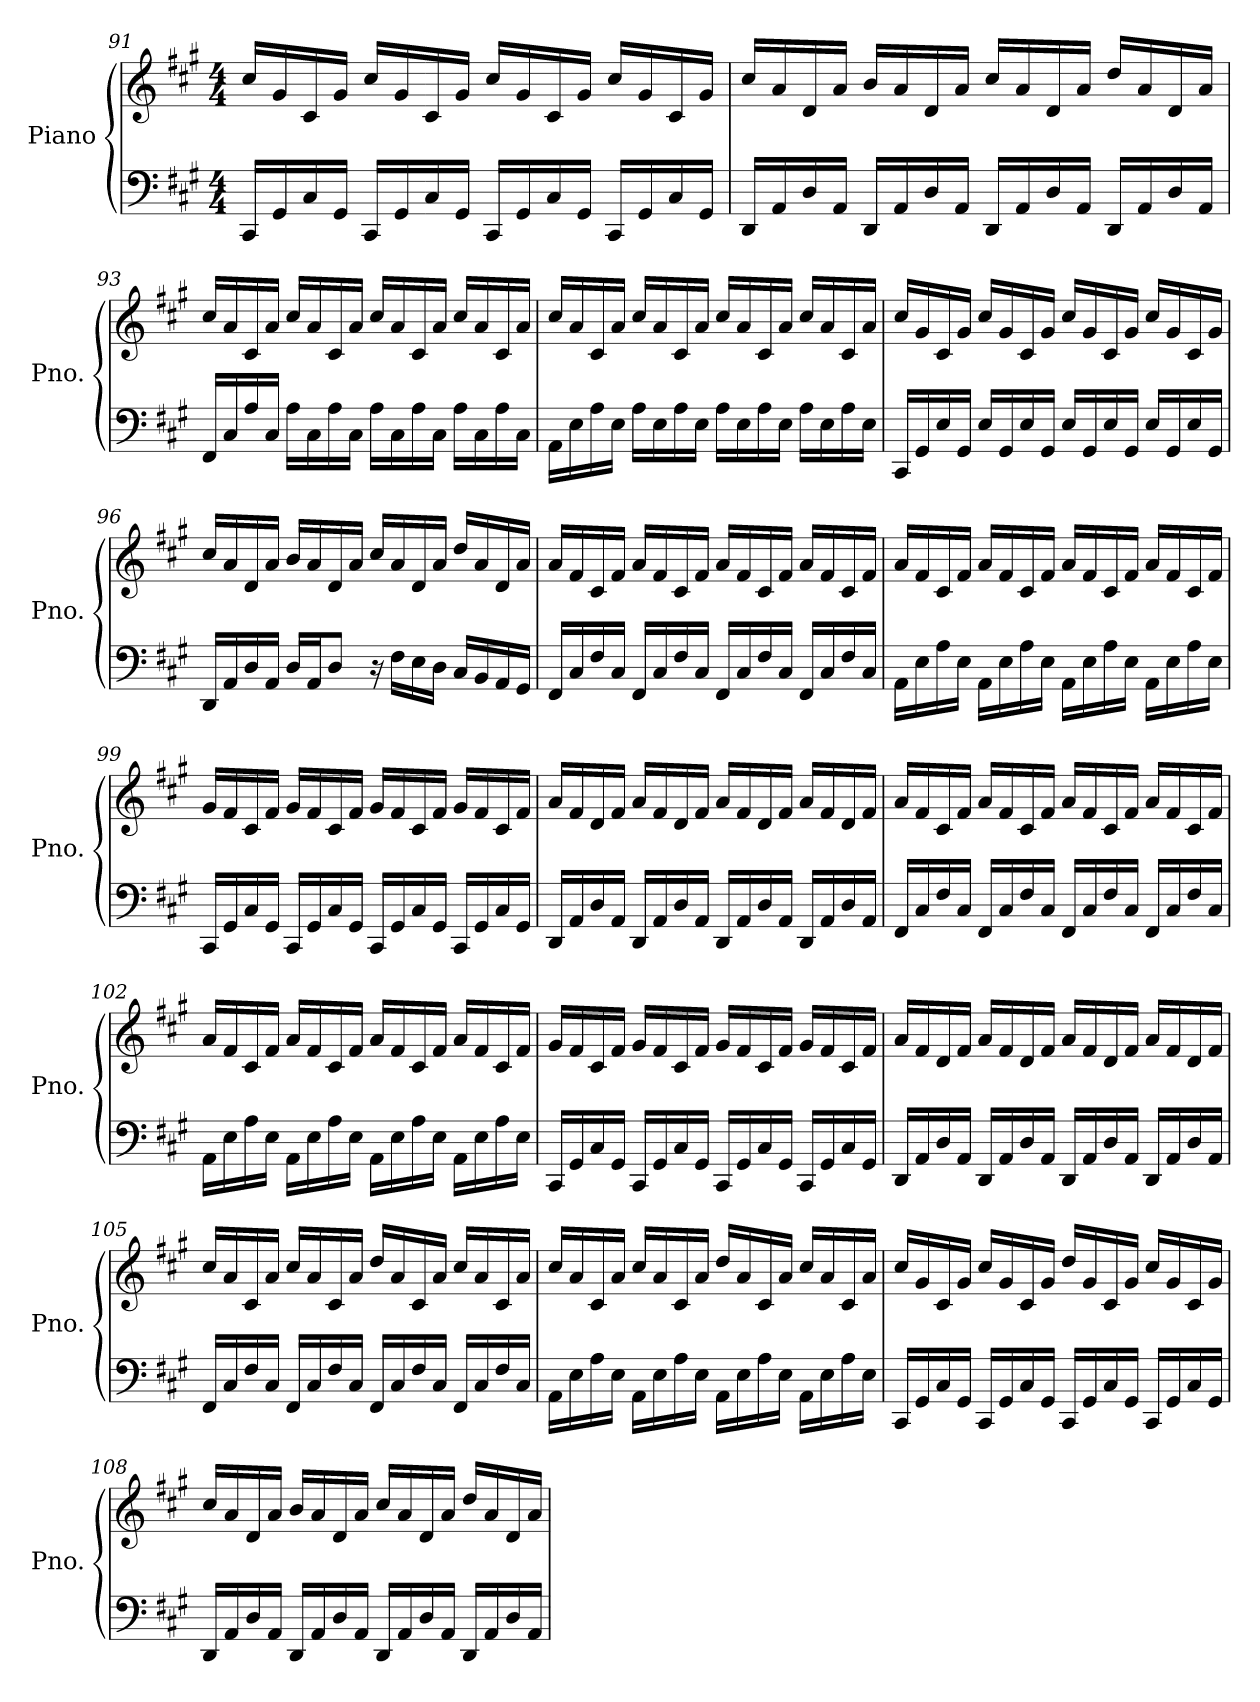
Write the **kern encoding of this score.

**kern	**kern
*part1	*part1
*staff2	*staff1
*I"Piano	*
*I'Pno.	*
!!LO:LB:g=z
*clefF4	*clefG2
*k[f#c#g#]	*k[f#c#g#]
*M4/4	*M4/4
=91	=91
16CC#/LL	16cc#/LL
16GG#/	16g#/
16C#/	16c#/
16GG#/JJ	16g#/JJ
16CC#/LL	16cc#/LL
16GG#/	16g#/
16C#/	16c#/
16GG#/JJ	16g#/JJ
16CC#/LL	16cc#/LL
16GG#/	16g#/
16C#/	16c#/
16GG#/JJ	16g#/JJ
16CC#/LL	16cc#/LL
16GG#/	16g#/
16C#/	16c#/
16GG#/JJ	16g#/JJ
=92	=92
16DD/LL	16cc#/LL
16AA/	16a/
16D/	16d/
16AA/JJ	16a/JJ
16DD/LL	16b/LL
16AA/	16a/
16D/	16d/
16AA/JJ	16a/JJ
16DD/LL	16cc#/LL
16AA/	16a/
16D/	16d/
16AA/JJ	16a/JJ
16DD/LL	16dd/LL
16AA/	16a/
16D/	16d/
16AA/JJ	16a/JJ
=93	=93
16FF#/LL	16cc#/LL
16C#/	16a/
16A/	16c#/
16C#/JJ	16a/JJ
16A\LL	16cc#/LL
16C#\	16a/
16A\	16c#/
16C#\JJ	16a/JJ
16A\LL	16cc#/LL
16C#\	16a/
16A\	16c#/
16C#\JJ	16a/JJ
16A\LL	16cc#/LL
16C#\	16a/
16A\	16c#/
16C#\JJ	16a/JJ
!!LO:LB:g=z
=94	=94
16AA\LL	16cc#/LL
16E\	16a/
16A\	16c#/
16E\JJ	16a/JJ
16A\LL	16cc#/LL
16E\	16a/
16A\	16c#/
16E\JJ	16a/JJ
16A\LL	16cc#/LL
16E\	16a/
16A\	16c#/
16E\JJ	16a/JJ
16A\LL	16cc#/LL
16E\	16a/
16A\	16c#/
16E\JJ	16a/JJ
=95	=95
16CC#/LL	16cc#/LL
16GG#/	16g#/
16E/	16c#/
16GG#/JJ	16g#/JJ
16E/LL	16cc#/LL
16GG#/	16g#/
16E/	16c#/
16GG#/JJ	16g#/JJ
16E/LL	16cc#/LL
16GG#/	16g#/
16E/	16c#/
16GG#/JJ	16g#/JJ
16E/LL	16cc#/LL
16GG#/	16g#/
16E/	16c#/
16GG#/JJ	16g#/JJ
=96	=96
16DD/LL	16cc#/LL
16AA/	16a/
16D/	16d/
16AA/JJ	16a/JJ
16D/LL	16b/LL
16AA/J	16a/
8D/J	16d/
.	16a/JJ
16r	16cc#/LL
16F#\LL	16a/
16E\	16d/
16D\JJ	16a/JJ
16C#/LL	16dd/LL
16BB/	16a/
16AA/	16d/
16GG#/JJ	16a/JJ
!!LO:LB:g=z
=97	=97
16FF#/LL	16a/LL
16C#/	16f#/
16F#/	16c#/
16C#/JJ	16f#/JJ
16FF#/LL	16a/LL
16C#/	16f#/
16F#/	16c#/
16C#/JJ	16f#/JJ
16FF#/LL	16a/LL
16C#/	16f#/
16F#/	16c#/
16C#/JJ	16f#/JJ
16FF#/LL	16a/LL
16C#/	16f#/
16F#/	16c#/
16C#/JJ	16f#/JJ
=98	=98
16AA\LL	16a/LL
16E\	16f#/
16A\	16c#/
16E\JJ	16f#/JJ
16AA\LL	16a/LL
16E\	16f#/
16A\	16c#/
16E\JJ	16f#/JJ
16AA\LL	16a/LL
16E\	16f#/
16A\	16c#/
16E\JJ	16f#/JJ
16AA\LL	16a/LL
16E\	16f#/
16A\	16c#/
16E\JJ	16f#/JJ
=99	=99
16CC#/LL	16g#/LL
16GG#/	16f#/
16C#/	16c#/
16GG#/JJ	16f#/JJ
16CC#/LL	16g#/LL
16GG#/	16f#/
16C#/	16c#/
16GG#/JJ	16f#/JJ
16CC#/LL	16g#/LL
16GG#/	16f#/
16C#/	16c#/
16GG#/JJ	16f#/JJ
16CC#/LL	16g#/LL
16GG#/	16f#/
16C#/	16c#/
16GG#/JJ	16f#/JJ
!!LO:LB:g=z
=100	=100
16DD/LL	16a/LL
16AA/	16f#/
16D/	16d/
16AA/JJ	16f#/JJ
16DD/LL	16a/LL
16AA/	16f#/
16D/	16d/
16AA/JJ	16f#/JJ
16DD/LL	16a/LL
16AA/	16f#/
16D/	16d/
16AA/JJ	16f#/JJ
16DD/LL	16a/LL
16AA/	16f#/
16D/	16d/
16AA/JJ	16f#/JJ
=101	=101
16FF#/LL	16a/LL
16C#/	16f#/
16F#/	16c#/
16C#/JJ	16f#/JJ
16FF#/LL	16a/LL
16C#/	16f#/
16F#/	16c#/
16C#/JJ	16f#/JJ
16FF#/LL	16a/LL
16C#/	16f#/
16F#/	16c#/
16C#/JJ	16f#/JJ
16FF#/LL	16a/LL
16C#/	16f#/
16F#/	16c#/
16C#/JJ	16f#/JJ
=102	=102
16AA\LL	16a/LL
16E\	16f#/
16A\	16c#/
16E\JJ	16f#/JJ
16AA\LL	16a/LL
16E\	16f#/
16A\	16c#/
16E\JJ	16f#/JJ
16AA\LL	16a/LL
16E\	16f#/
16A\	16c#/
16E\JJ	16f#/JJ
16AA\LL	16a/LL
16E\	16f#/
16A\	16c#/
16E\JJ	16f#/JJ
!!LO:PB:g=z
=103	=103
16CC#/LL	16g#/LL
16GG#/	16f#/
16C#/	16c#/
16GG#/JJ	16f#/JJ
16CC#/LL	16g#/LL
16GG#/	16f#/
16C#/	16c#/
16GG#/JJ	16f#/JJ
16CC#/LL	16g#/LL
16GG#/	16f#/
16C#/	16c#/
16GG#/JJ	16f#/JJ
16CC#/LL	16g#/LL
16GG#/	16f#/
16C#/	16c#/
16GG#/JJ	16f#/JJ
=104	=104
16DD/LL	16a/LL
16AA/	16f#/
16D/	16d/
16AA/JJ	16f#/JJ
16DD/LL	16a/LL
16AA/	16f#/
16D/	16d/
16AA/JJ	16f#/JJ
16DD/LL	16a/LL
16AA/	16f#/
16D/	16d/
16AA/JJ	16f#/JJ
16DD/LL	16a/LL
16AA/	16f#/
16D/	16d/
16AA/JJ	16f#/JJ
=105	=105
16FF#/LL	16cc#/LL
16C#/	16a/
16F#/	16c#/
16C#/JJ	16a/JJ
16FF#/LL	16cc#/LL
16C#/	16a/
16F#/	16c#/
16C#/JJ	16a/JJ
16FF#/LL	16dd/LL
16C#/	16a/
16F#/	16c#/
16C#/JJ	16a/JJ
16FF#/LL	16cc#/LL
16C#/	16a/
16F#/	16c#/
16C#/JJ	16a/JJ
!!LO:LB:g=z
=106	=106
16AA\LL	16cc#/LL
16E\	16a/
16A\	16c#/
16E\JJ	16a/JJ
16AA\LL	16cc#/LL
16E\	16a/
16A\	16c#/
16E\JJ	16a/JJ
16AA\LL	16dd/LL
16E\	16a/
16A\	16c#/
16E\JJ	16a/JJ
16AA\LL	16cc#/LL
16E\	16a/
16A\	16c#/
16E\JJ	16a/JJ
=107	=107
16CC#/LL	16cc#/LL
16GG#/	16g#/
16C#/	16c#/
16GG#/JJ	16g#/JJ
16CC#/LL	16cc#/LL
16GG#/	16g#/
16C#/	16c#/
16GG#/JJ	16g#/JJ
16CC#/LL	16dd/LL
16GG#/	16g#/
16C#/	16c#/
16GG#/JJ	16g#/JJ
16CC#/LL	16cc#/LL
16GG#/	16g#/
16C#/	16c#/
16GG#/JJ	16g#/JJ
=108	=108
16DD/LL	16cc#/LL
16AA/	16a/
16D/	16d/
16AA/JJ	16a/JJ
16DD/LL	16b/LL
16AA/	16a/
16D/	16d/
16AA/JJ	16a/JJ
16DD/LL	16cc#/LL
16AA/	16a/
16D/	16d/
16AA/JJ	16a/JJ
16DD/LL	16dd/LL
16AA/	16a/
16D/	16d/
16AA/JJ	16a/JJ
=	=
*-	*-
